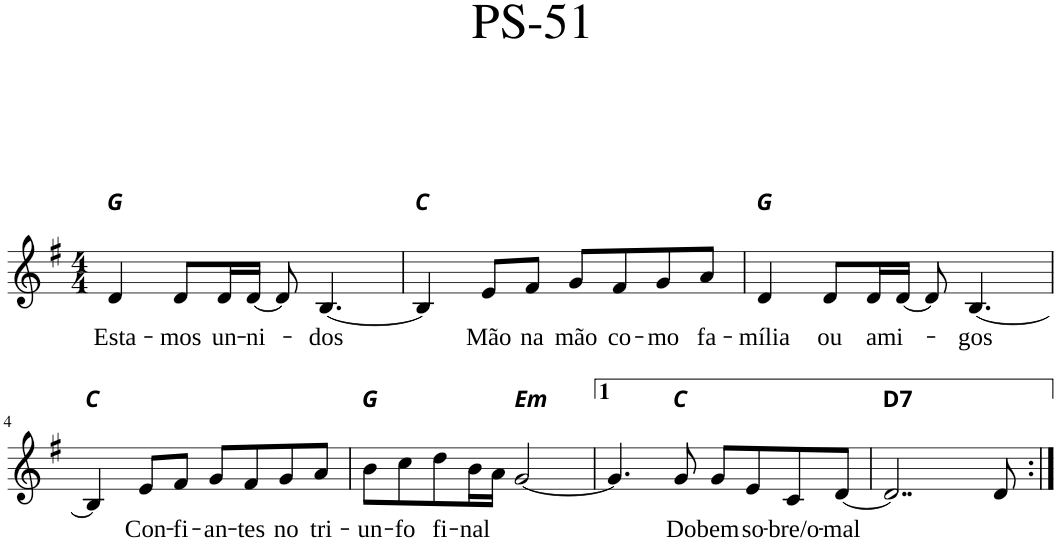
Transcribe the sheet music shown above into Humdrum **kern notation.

**kern	**text
*part1	*part1
*staff1	*staff1
*I"P1	*
*clefG2	*
*k[f#]	*
*e:	*
*M4/4	*
=1	=1
!LO:TX:a:Bi:t=G	!
!	!LO:LY:b
4d/	Esta-
!	!LO:LY:b
8d/L	-mos
!	!LO:LY:b
16d/L	un-
!	!LO:LY:b
[16d/JJ	-ni-
8d/]	.
!	!LO:LY:b
[4.B/	-dos
=2	=2
!LO:TX:a:Bi:t=C	!
4B/]	.
!	!LO:LY:b
8e/L	Mão
!	!LO:LY:b
8f#/J	na
!	!LO:LY:b
8g/L	mão
!	!LO:LY:b
8f#/	co-
!	!LO:LY:b
8g/	-mo
!	!LO:LY:b
8a/J	fa-
=3	=3
!LO:TX:a:Bi:t=G	!
!	!LO:LY:b
4d/	-mília
!	!LO:LY:b
8d/L	ou
!	!LO:LY:b
16d/L	ami-
[16d/JJ	.
8d/]	.
!	!LO:LY:b
[4.B/	-gos
!!LO:LB:g=z
=4	=4
!LO:TX:a:Bi:t=C	!
4B/]	.
!	!LO:LY:b
8e/L	Con-
!	!LO:LY:b
8f#/J	-fi-
!	!LO:LY:b
8g/L	-an-
!	!LO:LY:b
8f#/	-tes
!	!LO:LY:b
8g/	no
!	!LO:LY:b
8a/J	tri-
=5	=5
!LO:TX:a:Bi:t=G	!
!	!LO:LY:b
8b\L	-un-
!	!LO:LY:b
8cc\	-fo
!	!LO:LY:b
8dd\	fi-
!	!LO:LY:b
16b\L	-nal
16a\JJ	.
!LO:TX:a:Bi:t=Em	!
[2g/	.
=6	=6
4.g/]	.
!LO:TX:a:Bi:t=C	!
!	!LO:LY:b
8g/	Do
!	!LO:LY:b
8g/L	bem
!	!LO:LY:b
8e/	so-
!	!LO:LY:b
8c/	-bre/o-
!	!LO:LY:b
[8d/J	-mal
=7	=7
!LO:TX:a:B:t=D7	!
2..d/]	.
8d/	.
=:|!	=:|!
*-	*-
